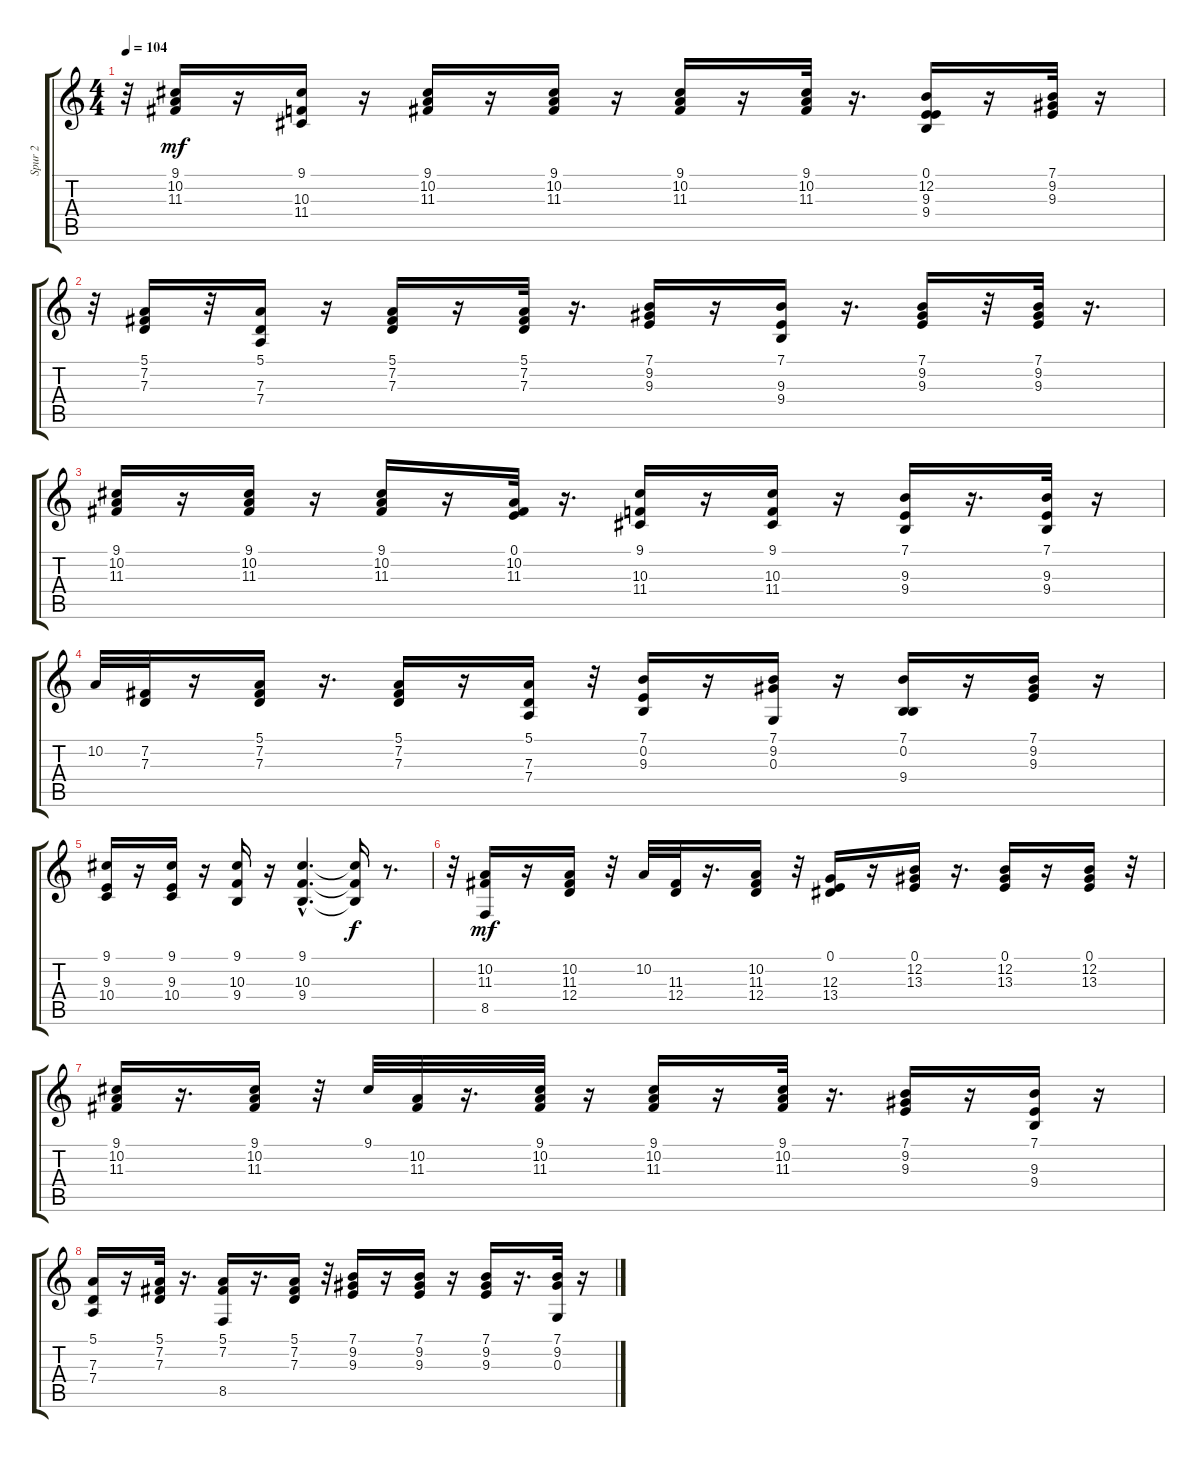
\track ("Spur 2" "Spur 2") {instrument synthstrings1}
\staff {score tabs}
\tuning (E4 B3 G3 D3 A2 E2) {hide}
\ts (4 4)
\tempo 104
\clef g2
\ks c
r.32{dy mf} (9.1 10.2 11.3).16 r.16 (9.1 10.3 11.4).16 r.16 (9.1 10.2 11.3).16 r.16 (9.1 10.2 11.3).16 r.16 (9.1 10.2 11.3).16 r.16 (9.1 10.2 11.3).32 r.16{d} (0.1 12.2 9.3 9.4).16 r.16 (7.1 9.2 9.3).32 r.16 |
r.32 (5.1 7.2 7.3).16 r.32 (5.1 7.3 7.4).16 r.16 (5.1 7.2 7.3).16 r.16 (5.1 7.2 7.3).32 r.16{d} (7.1 9.2 9.3).16 r.16 (7.1 9.3 9.4).16 r.16{d} (7.1 9.2 9.3).16 r.32 (7.1 9.2 9.3).32 r.16{d} |
(9.1 10.2 11.3).16 r.16 (9.1 10.2 11.3).16 r.16 (9.1 10.2 11.3).16 r.16 (0.1 10.2 11.3).32 r.16{d} (9.1 10.3 11.4).16 r.16 (9.1 10.3 11.4).16 r.16 (7.1 9.3 9.4).16 r.16{d} (7.1 9.3 9.4).32 r.16 |
10.2.32 (7.2 7.3).32 r.16 (5.1 7.2 7.3).16 r.16{d} (5.1 7.2 7.3).16 r.16 (5.1 7.3 7.4).16 r.32 (7.1 0.2 9.3).16 r.16 (7.1 9.2 0.3).16 r.16 (7.1 0.2 9.4).16 r.16 (7.1 9.2 9.3).16 r.16 |
(9.1 9.3 10.4).16 r.16 (9.1 9.3 10.4).16 r.16 (9.1 10.3 9.4).16 r.16 (9.1{hac} 10.3{hac} 9.4{hac}).4{d} (9.1{t} 10.3{t} 9.4{t}).16{dy f} r.8{d} |
r.32 (10.2 11.3 8.5).16{dy mf} r.16 (10.2 11.3 12.4).16 r.32 10.2.32 (11.3 12.4).32 r.16{d} (10.2 11.3 12.4).16 r.32 (0.1 12.3 13.4).16 r.16 (0.1 12.2 13.3).16 r.16{d} (0.1 12.2 13.3).16 r.16 (0.1 12.2 13.3).16 r.32 |
(9.1 10.2 11.3).16 r.16{d} (9.1 10.2 11.3).16 r.32 9.1.32 (10.2 11.3).32 r.16{d} (9.1 10.2 11.3).32 r.16 (9.1 10.2 11.3).16 r.16 (9.1 10.2 11.3).32 r.16{d} (7.1 9.2 9.3).16 r.16 (7.1 9.3 9.4).16 r.16 |
(5.1 7.3 7.4).16 r.16 (5.1 7.2 7.3).32 r.16{d} (5.1 7.2 8.5).16 r.16{d} (5.1 7.2 7.3).16 r.32 (7.1 9.2 9.3).16 r.16 (7.1 9.2 9.3).16 r.16 (7.1 9.2 9.3).16 r.16{d} (7.1 9.2 0.3).32 r.16
